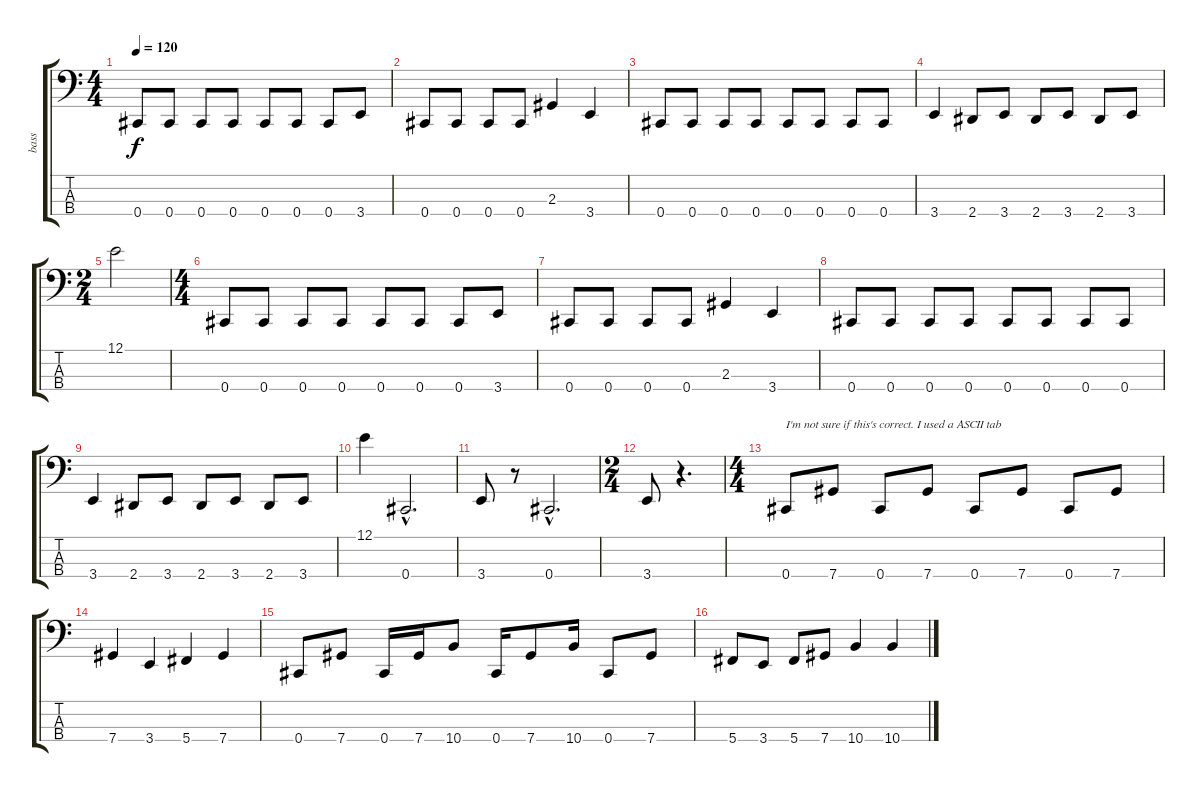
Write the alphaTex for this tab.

\track ("bass" "bass") {instrument electricbassfinger}
\staff {score tabs}
\tuning (E2 B1 Gb1 Db1) {hide}
\ts (4 4)
\tempo 120
\clef f4
\ks c
0.4.8{dy f} 0.4.8 0.4.8 0.4.8 0.4.8 0.4.8 0.4.8 3.4.8 |
0.4.8 0.4.8 0.4.8 0.4.8 2.3.4 3.4.4 |
0.4.8 0.4.8 0.4.8 0.4.8 0.4.8 0.4.8 0.4.8 0.4.8 |
3.4.4 2.4.8 3.4.8 2.4.8 3.4.8 2.4.8 3.4.8 |
\ts (2 4)
12.1.2 |
\ts (4 4)
0.4.8 0.4.8 0.4.8 0.4.8 0.4.8 0.4.8 0.4.8 3.4.8 |
0.4.8 0.4.8 0.4.8 0.4.8 2.3.4 3.4.4 |
0.4.8 0.4.8 0.4.8 0.4.8 0.4.8 0.4.8 0.4.8 0.4.8 |
3.4.4 2.4.8 3.4.8 2.4.8 3.4.8 2.4.8 3.4.8 |
12.1.4 0.4{hac}.2{d} |
3.4.8 r.8 0.4{hac}.2{d} |
\ts (2 4)
3.4.8 r.4{d} |
\ts (4 4)
0.4.8{txt "I'm not sure if this's correct. I used a ASCII tab"} 7.4.8 0.4.8 7.4.8 0.4.8 7.4.8 0.4.8 7.4.8 |
7.4.4 3.4.4 5.4.4 7.4.4 |
0.4.8 7.4.8 0.4.16 7.4.16 10.4.8 0.4.16 7.4.8 10.4.16 0.4.8 7.4.8 |
5.4.8 3.4.8 5.4.8 7.4.8 10.4.4 10.4.4
